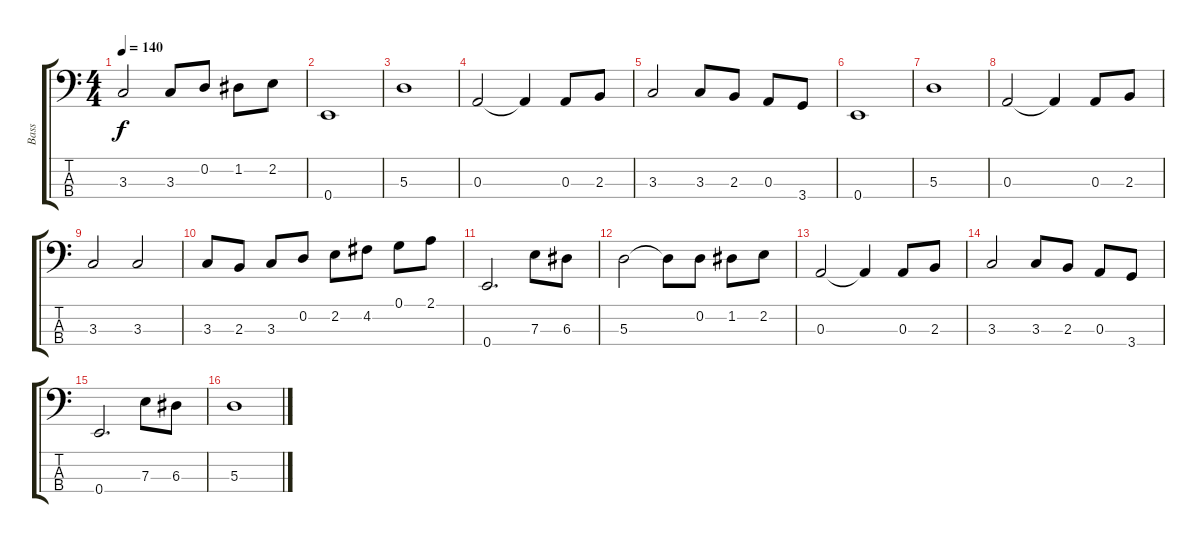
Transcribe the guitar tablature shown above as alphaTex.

\track ("Bass" "Bass") {instrument electricbasspick}
\staff {score tabs}
\tuning (G2 D2 A1 E1) {hide}
\ts (4 4)
\tempo 140
\clef f4
\ks c
3.3.2{dy f} 3.3.8 0.2.8 1.2.8 2.2.8 |
0.4.1 |
5.3.1 |
0.3.2 0.3{t}.4 0.3.8 2.3.8 |
3.3.2 3.3.8 2.3.8 0.3.8 3.4.8 |
0.4.1 |
5.3.1 |
0.3.2 0.3{t}.4 0.3.8 2.3.8 |
3.3.2 3.3.2 |
3.3.8 2.3.8 3.3.8 0.2.8 2.2.8 4.2.8 0.1.8 2.1.8 |
0.4.2{d} 7.3.8 6.3.8 |
5.3.2 5.3{t}.8 0.2.8 1.2.8 2.2.8 |
0.3.2 0.3{t}.4 0.3.8 2.3.8 |
3.3.2 3.3.8 2.3.8 0.3.8 3.4.8 |
0.4.2{d} 7.3.8 6.3.8 |
5.3.1
